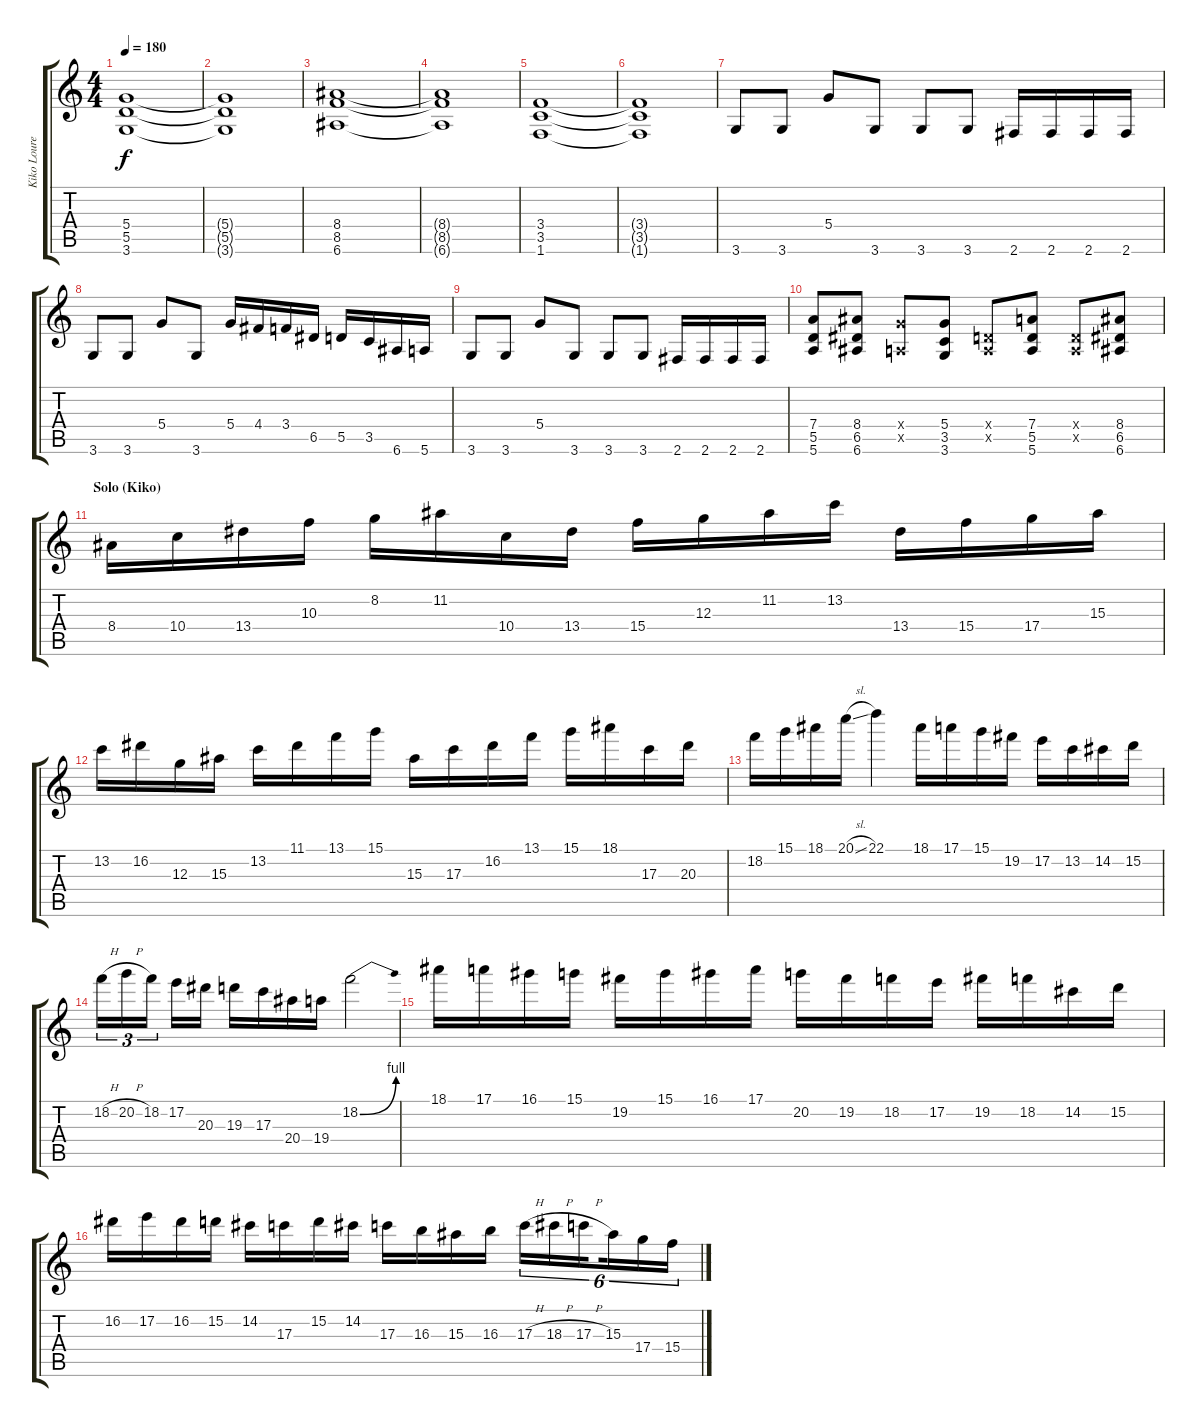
\track ("Kiko Loureiro" "Kiko Loure") {instrument distortionguitar}
\staff {score tabs}
\tuning (E4 B3 G3 D3 A2 E2) {hide}
\ts (4 4)
\tempo 180
\clef g2
\ks c
(5.4 5.5 3.6).1{dy f} |
(5.4{t} 5.5{t} 3.6{t}).1 |
(8.4 8.5 6.6).1 |
(8.4{t} 8.5{t} 6.6{t}).1 |
(3.4 3.5 1.6).1 |
(3.4{t} 3.5{t} 1.6{t}).1 |
3.6.8 3.6.8 5.4.8 3.6.8 3.6.8 3.6.8 2.6.16 2.6.16 2.6.16 2.6.16 |
3.6.8 3.6.8 5.4.8 3.6.8 5.4.16 4.4.16 3.4.16 6.5.16 5.5.16 3.5.16 6.6.16 5.6.16 |
3.6.8 3.6.8 5.4.8 3.6.8 3.6.8 3.6.8 2.6.16 2.6.16 2.6.16 2.6.16 |
(7.4 5.5 5.6).8 (8.4 6.5 6.6).8 (5.4{x} 0.5{x}).8 (5.4 3.5 3.6).8 (0.4{x} 0.5{x}).8 (7.4 5.5 5.6).8 (0.4{x} 0.5{x}).8 (8.4 6.5 6.6).8 |
\section ("" "Solo (Kiko)")
8.4.16{volume 16 balance 8} 10.4.16 13.4.16 10.3.16 8.2.16 11.2.16 10.4.16 13.4.16 15.4.16 12.3.16 11.2.16 13.2.16 13.4.16 15.4.16 17.4.16 15.3.16 |
13.2.16 16.2.16 12.3.16 15.3.16 13.2.16 11.1.16 13.1.16 15.1.16 15.3.16 17.3.16 16.2.16 13.1.16 15.1.16 18.1.16 17.3.16 20.3.16 |
18.2.16 15.1.16 18.1.16 20.1{sl}.16 22.1.4 18.1.16 17.1.16 15.1.16 19.2.16 17.2.16 13.2.16 14.2.16 15.2.16 |
18.2{h}.16{tu (3 2)} 20.2{h}.16{tu (3 2)} 18.2.16{tu (3 2) beam splitsecondary} 17.2.16 20.3.16 19.3.16 17.3.16 20.4.16 19.4.16 18.2{be (bend 0 0 60 4)}.2 |
18.1.16 17.1.16 16.1.16 15.1.16 19.2.16 15.1.16 16.1.16 17.1.16 20.2.16 19.2.16 18.2.16 17.2.16 19.2.16 18.2.16 14.2.16 15.2.16 |
16.2.16 17.2.16 16.2.16 15.2.16 14.2.16 17.3.16 15.2.16 14.2.16 17.3.16 16.3.16 15.3.16 16.3.16 17.3{h}.16{tu (6 4)} 18.3{h}.16{tu (6 4)} 17.3{h}.16{tu (6 4) beam splitsecondary} 15.3.16{tu (6 4)} 17.4.16{tu (6 4)} 15.4.16{tu (6 4)}
